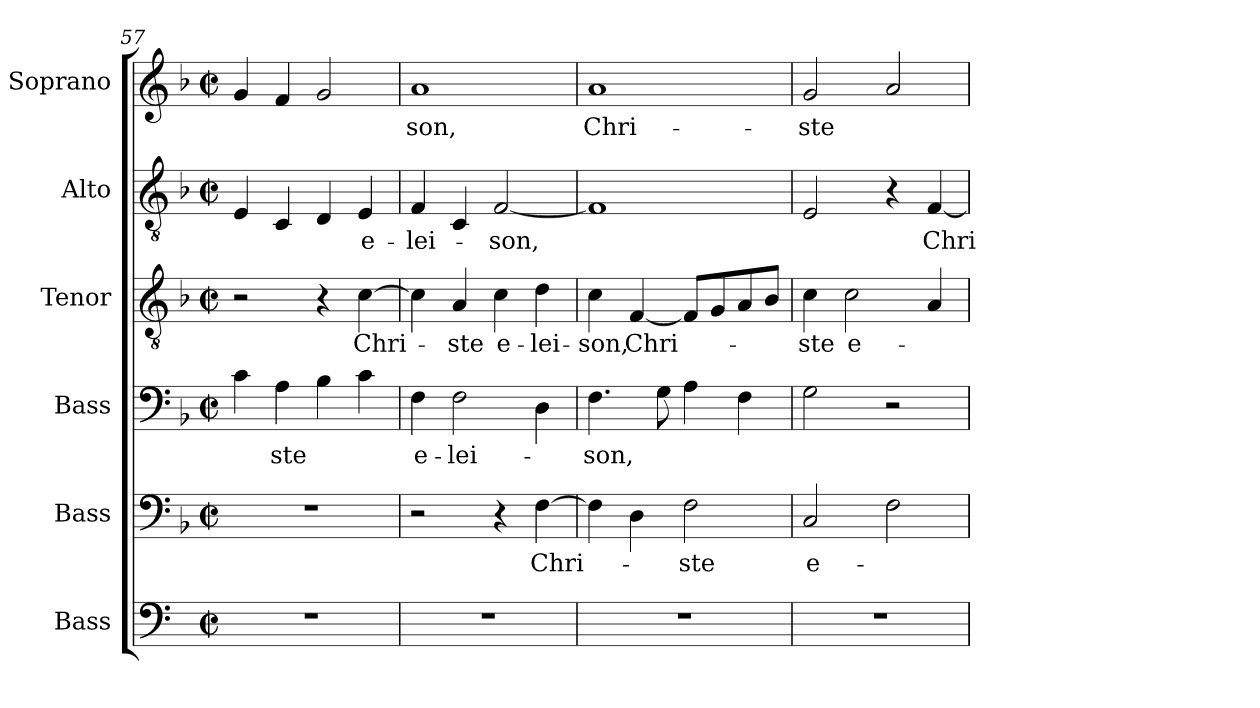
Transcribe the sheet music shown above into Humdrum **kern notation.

**kern	**kern	**text	**kern	**text	**kern	**text	**kern	**text	**kern	**text
*part6	*part5	*part5	*part4	*part4	*part3	*part3	*part2	*part2	*part1	*part1
*staff6	*staff5	*staff5	*staff4	*staff4	*staff3	*staff3	*staff2	*staff2	*staff1	*staff1
*I"Bass	*I"Bass	*	*I"Bass	*	*I"Tenor	*	*I"Alto	*	*I"Soprano	*
*I'B.	*I'B.	*	*I'B.	*	*I'T.	*	*I'A.	*	*I'S.	*
*clefF4	*clefF4	*	*clefF4	*	*clefGv2	*	*clefGv2	*	*clefG2	*
*	*	*	*	*	*ITrd7c12	*	*	*	*	*
*k[]	*k[b-]	*	*k[b-]	*	*k[b-]	*	*k[b-]	*	*k[b-]	*
*C:	*F:	*	*F:	*	*F:	*	*F:	*	*F:	*
*M2/2	*M2/2	*	*M2/2	*	*M2/2	*	*M2/2	*	*M2/2	*
*met(c|)	*met(c|)	*	*met(c|)	*	*met(c|)	*	*met(c|)	*	*met(c|)	*
=57	=57	=57	=57	=57	=57	=57	=57	=57	=57	=57
1r	1r	.	4ci\	.	2r	.	4Ei/	.	4gi/	.
!	!	!	!	!LO:LY:b:color=#000000	!	!	!	!	!	!
.	.	.	4Ai\	-ste	.	.	4Ci/	.	4fi/	.
.	.	.	4B-i\	.	4r	.	4Di/	.	2gi/	.
!	!	!	!	!	!	!LO:LY:b:color=#000000	!	!	!	!
!	!	!	!	!	!	!	!	!LO:LY:b:color=#000000	!	!
.	.	.	4ci\	.	[4Ci\	Chri-	4Ei/	e-	.	.
=58	=58	=58	=58	=58	=58	=58	=58	=58	=58	=58
!	!	!	!	!LO:LY:b:color=#000000	!	!	!	!	!	!
!	!	!	!	!	!	!	!	!LO:LY:b:color=#000000	!	!
!	!	!	!	!	!	!	!	!	!	!LO:LY:b:color=#000000
1r	2r	.	4Fi\	e-	4Ci\]	.	4Fi/	-lei-	1ai	-son,
!	!	!	!	!LO:LY:b:color=#000000	!	!	!	!	!	!
!	!	!	!	!	!	!LO:LY:b:color=#000000	!	!	!	!
.	.	.	2Fi\	-lei-	4AAi/	-ste	4Ci/	.	.	.
!	!	!	!	!	!	!LO:LY:b:color=#000000	!	!	!	!
!	!	!	!	!	!	!	!	!LO:LY:b:color=#000000	!	!
.	4r	.	.	.	4Ci\	e-	[2Fi/	-son,	.	.
!	!	!LO:LY:b:color=#000000	!	!	!	!	!	!	!	!
!	!	!	!	!	!	!LO:LY:b:color=#000000	!	!	!	!
.	[4Fi\	Chri-	4Di\	.	4Di\	-lei-	.	.	.	.
=59	=59	=59	=59	=59	=59	=59	=59	=59	=59	=59
!	!	!	!	!LO:LY:b:color=#000000	!	!	!	!	!	!
!	!	!	!	!	!	!LO:LY:b:color=#000000	!	!	!	!
!	!	!	!	!	!	!	!	!	!	!LO:LY:b:color=#000000
1r	4Fi\]	.	4.Fi\	-son,	4Ci\	-son,	1Fi]	.	1ai	Chri-
!	!	!	!	!	!	!LO:LY:b:color=#000000	!	!	!	!
.	4Di\	.	.	.	[4FFi/	Chri-	.	.	.	.
.	.	.	8Gi\	.	.	.	.	.	.	.
!	!	!LO:LY:b:color=#000000	!	!	!	!	!	!	!	!
.	2Fi\	-ste	4Ai\	.	8FFi/L]	.	.	.	.	.
.	.	.	.	.	8GGi/	.	.	.	.	.
.	.	.	4Fi\	.	8AAi/	.	.	.	.	.
.	.	.	.	.	8BB-i/J	.	.	.	.	.
=60	=60	=60	=60	=60	=60	=60	=60	=60	=60	=60
!	!	!LO:LY:b:color=#000000	!	!	!	!	!	!	!	!
!	!	!	!	!	!	!LO:LY:b:color=#000000	!	!	!	!
!	!	!	!	!	!	!	!	!	!	!LO:LY:b:color=#000000
1r	2Ci/	e-	2Gi\	.	4Ci\	-ste	2Ei/	.	2gi/	-ste
!	!	!	!	!	!	!LO:LY:b:color=#000000	!	!	!	!
.	.	.	.	.	2Ci\	e-	.	.	.	.
.	2Fi\	.	2r	.	.	.	4r	.	2ai/	.
!	!	!	!	!	!	!	!	!LO:LY:b:color=#000000	!	!
.	.	.	.	.	4AAi/	.	[4Fi/	Chri-	.	.
=	=	=	=	=	=	=	=	=	=	=
*-	*-	*-	*-	*-	*-	*-	*-	*-	*-	*-
